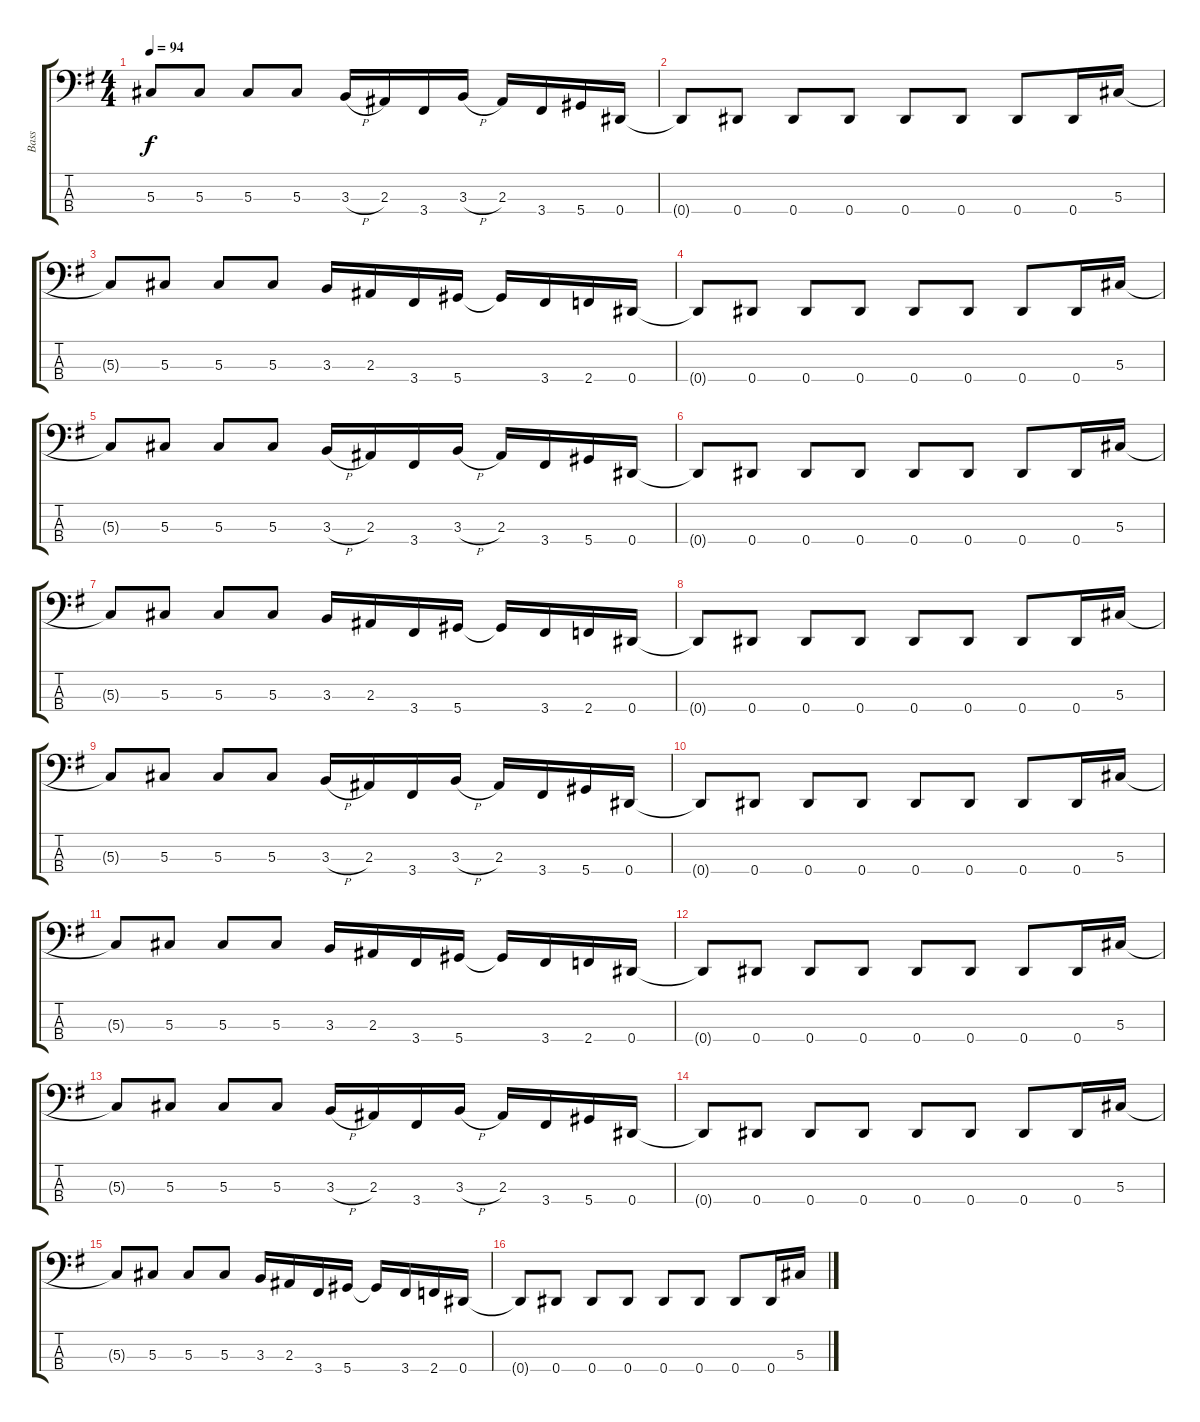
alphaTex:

\track ("Bass" "Bass") {instrument electricbassfinger}
\staff {score tabs}
\tuning (Gb2 Db2 Ab1 Eb1) {hide}
\ts (4 4)
\tempo 94
\clef f4
\ks g
5.3{t}.8{dy f} 5.3.8 5.3.8 5.3.8 3.3{h}.16 2.3.16 3.4.16 3.3{h}.16 2.3.16 3.4.16 5.4.16 0.4.16 |
0.4{t}.8 0.4.8 0.4.8 0.4.8 0.4.8 0.4.8 0.4.8 0.4.16 5.3.16 |
5.3{t}.8 5.3.8 5.3.8 5.3.8 3.3.16 2.3.16 3.4.16 5.4.16 5.4{t}.16 3.4.16 2.4.16 0.4.16 |
0.4{t}.8 0.4.8 0.4.8 0.4.8 0.4.8 0.4.8 0.4.8 0.4.16 5.3.16 |
5.3{t}.8 5.3.8 5.3.8 5.3.8 3.3{h}.16 2.3.16 3.4.16 3.3{h}.16 2.3.16 3.4.16 5.4.16 0.4.16 |
0.4{t}.8 0.4.8 0.4.8 0.4.8 0.4.8 0.4.8 0.4.8 0.4.16 5.3.16 |
5.3{t}.8 5.3.8 5.3.8 5.3.8 3.3.16 2.3.16 3.4.16 5.4.16 5.4{t}.16 3.4.16 2.4.16 0.4.16 |
0.4{t}.8 0.4.8 0.4.8 0.4.8 0.4.8 0.4.8 0.4.8 0.4.16 5.3.16 |
5.3{t}.8 5.3.8 5.3.8 5.3.8 3.3{h}.16 2.3.16 3.4.16 3.3{h}.16 2.3.16 3.4.16 5.4.16 0.4.16 |
0.4{t}.8 0.4.8 0.4.8 0.4.8 0.4.8 0.4.8 0.4.8 0.4.16 5.3.16 |
5.3{t}.8 5.3.8 5.3.8 5.3.8 3.3.16 2.3.16 3.4.16 5.4.16 5.4{t}.16 3.4.16 2.4.16 0.4.16 |
0.4{t}.8 0.4.8 0.4.8 0.4.8 0.4.8 0.4.8 0.4.8 0.4.16 5.3.16 |
5.3{t}.8 5.3.8 5.3.8 5.3.8 3.3{h}.16 2.3.16 3.4.16 3.3{h}.16 2.3.16 3.4.16 5.4.16 0.4.16 |
0.4{t}.8 0.4.8 0.4.8 0.4.8 0.4.8 0.4.8 0.4.8 0.4.16 5.3.16 |
5.3{t}.8 5.3.8 5.3.8 5.3.8 3.3.16 2.3.16 3.4.16 5.4.16 5.4{t}.16 3.4.16 2.4.16 0.4.16 |
0.4{t}.8 0.4.8 0.4.8 0.4.8 0.4.8 0.4.8 0.4.8 0.4.16 5.3.16
